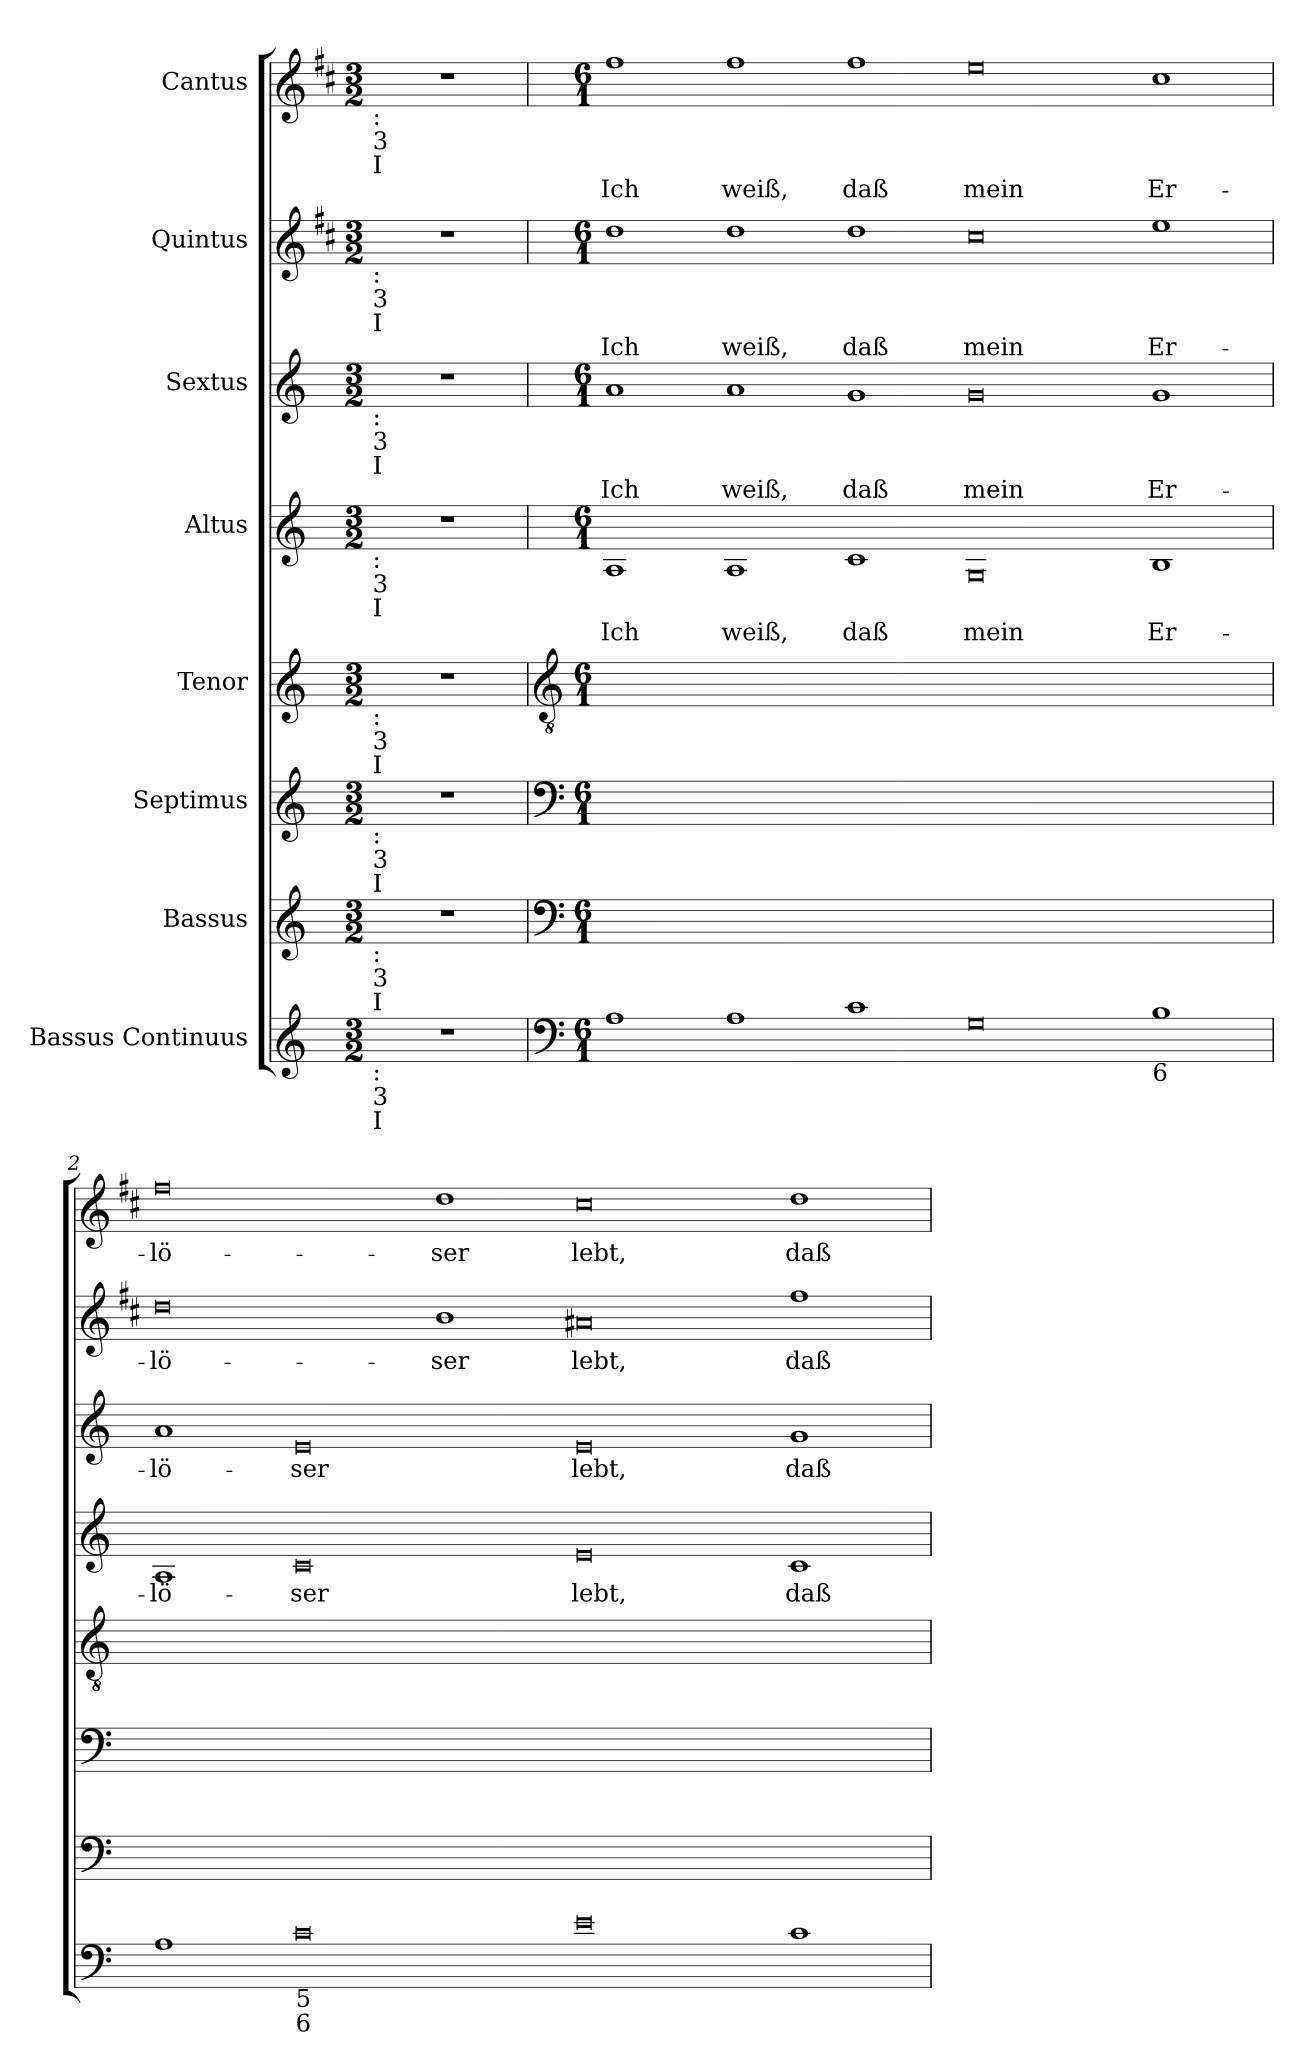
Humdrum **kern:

**kern	**kern	**kern	**kern	**kern	**text	**kern	**text	**kern	**text	**kern	**text
*part8	*part7	*part6	*part5	*part4	*part4	*part3	*part3	*part2	*part2	*part1	*part1
*staff8	*staff7	*staff6	*staff5	*staff4	*staff4	*staff3	*staff3	*staff2	*staff2	*staff1	*staff1
*I"Bassus Continuus	*I"Bassus	*I"Septimus	*I"Tenor	*I"Altus	*	*I"Sextus	*	*I"Quintus	*	*I"Cantus	*
*clefG2	*clefG2	*clefG2	*clefG2	*clefG2	*	*clefG2	*	*clefG2	*	*clefG2	*
*	*	*	*	*	*	*	*	*ITrd1c2	*	*ITrd1c2	*
*k[]	*k[]	*k[]	*k[]	*k[]	*	*k[]	*	*k[]	*	*k[]	*
*C:	*C:	*C:	*C:	*C:	*	*C:	*	*C:	*	*C:	*
*M3/2	*M3/2	*M3/2	*M3/2	*M3/2	*	*M3/2	*	*M3/2	*	*M3/2	*
=	=	=	=	=	=	=	=	=	=	=	=
!	!	!	!	!	!	!	!	!	!	!LO:TX:b:t=&colon;	!
!	!	!	!	!	!	!	!	!	!	!LO:TX:b:t=3	!
!	!	!	!	!	!	!	!	!	!	!LO:TX:b:t=I	!
!	!	!	!	!	!	!	!	!LO:TX:b:t=&colon;	!	!	!
!	!	!	!	!	!	!	!	!LO:TX:b:t=3	!	!	!
!	!	!	!	!	!	!	!	!LO:TX:b:t=I	!	!	!
!	!	!	!	!	!	!LO:TX:b:t=&colon;	!	!	!	!	!
!	!	!	!	!	!	!LO:TX:b:t=3	!	!	!	!	!
!	!	!	!	!	!	!LO:TX:b:t=I	!	!	!	!	!
!	!	!	!	!LO:TX:b:t=&colon;	!	!	!	!	!	!	!
!	!	!	!	!LO:TX:b:t=3	!	!	!	!	!	!	!
!	!	!	!	!LO:TX:b:t=I	!	!	!	!	!	!	!
!	!	!	!LO:TX:b:t=&colon;	!	!	!	!	!	!	!	!
!	!	!	!LO:TX:b:t=3	!	!	!	!	!	!	!	!
!	!	!	!LO:TX:b:t=I	!	!	!	!	!	!	!	!
!	!	!LO:TX:b:t=&colon;	!	!	!	!	!	!	!	!	!
!	!	!LO:TX:b:t=3	!	!	!	!	!	!	!	!	!
!	!	!LO:TX:b:t=I	!	!	!	!	!	!	!	!	!
!	!LO:TX:b:t=&colon;	!	!	!	!	!	!	!	!	!	!
!	!LO:TX:b:t=3	!	!	!	!	!	!	!	!	!	!
!	!LO:TX:b:t=I	!	!	!	!	!	!	!	!	!	!
!LO:TX:b:t=&colon;	!	!	!	!	!	!	!	!	!	!	!
!LO:TX:b:t=3	!	!	!	!	!	!	!	!	!	!	!
!LO:TX:b:t=I	!	!	!	!	!	!	!	!	!	!	!
1.r	1.r	1.r	1.r	1.r	.	1.r	.	1.r	.	1.r	.
!!LO:LB:g=z
=1	=1	=1	=1	=1	=1	=1	=1	=1	=1	=1	=1
*clefF4	*clefF4	*clefF4	*clefGv2	*	*	*	*	*	*	*	*
*M6/1	*M6/1	*M6/1	*M6/1	*M6/1	*	*M6/1	*	*M6/1	*	*M6/1	*
!	!	!	!	!	!LO:LY:b	!	!LO:LY:b	!	!LO:LY:b	!	!LO:LY:b
1A	00.ryy	00.ryy	00.ryy	1A	Ich	1a	Ich	1cc	Ich	1ee	Ich
!	!	!	!	!	!LO:LY:b	!	!LO:LY:b	!	!LO:LY:b	!	!LO:LY:b
1A	.	.	.	1A	weiß,	1a	weiß,	1cc	weiß,	1ee	weiß,
!	!	!	!	!	!LO:LY:b	!	!LO:LY:b	!	!LO:LY:b	!	!LO:LY:b
1c	.	.	.	1c	daß	1g	daß	1cc	daß	1ee	daß
!	!	!	!	!	!LO:LY:b	!	!LO:LY:b	!	!LO:LY:b	!	!LO:LY:b
0G	.	.	.	0G	mein	0g	mein	0b	mein	0dd	mein
!LO:TX:b:t=6	!	!	!	!	!	!	!	!	!	!	!
!	!	!	!	!	!LO:LY:b	!	!LO:LY:b	!	!LO:LY:b	!	!LO:LY:b
1B	.	.	.	1B	Er-	1g	Er-	1dd	Er-	1b	Er-
=2	=2	=2	=2	=2	=2	=2	=2	=2	=2	=2	=2
!	!	!	!	!	!LO:LY:b	!	!LO:LY:b	!	!LO:LY:b	!	!LO:LY:b
1A	00.ryy	00.ryy	00.ryy	1A	-lö-	1a	-lö-	0cc	-lö-	0ee	-lö-
!LO:TX:b:t=5	!	!	!	!	!	!	!	!	!	!	!
!LO:TX:b:t=6	!	!	!	!	!	!	!	!	!	!	!
!	!	!	!	!	!LO:LY:b	!	!LO:LY:b	!	!	!	!
0c	.	.	.	0c	-ser	0e	-ser	.	.	.	.
!	!	!	!	!	!	!	!	!	!LO:LY:b	!	!LO:LY:b
.	.	.	.	.	.	.	.	1a	-ser	1cc	-ser
!	!	!	!	!	!LO:LY:b	!	!LO:LY:b	!	!LO:LY:b	!	!LO:LY:b
0e	.	.	.	0e	lebt,	0e	lebt,	0g#X	lebt,	0b	lebt,
!	!	!	!	!	!LO:LY:b	!	!LO:LY:b	!	!LO:LY:b	!	!LO:LY:b
1c	.	.	.	1c	daß	1g	daß	1ee	daß	1cc	daß
=	=	=	=	=	=	=	=	=	=	=	=
*-	*-	*-	*-	*-	*-	*-	*-	*-	*-	*-	*-
